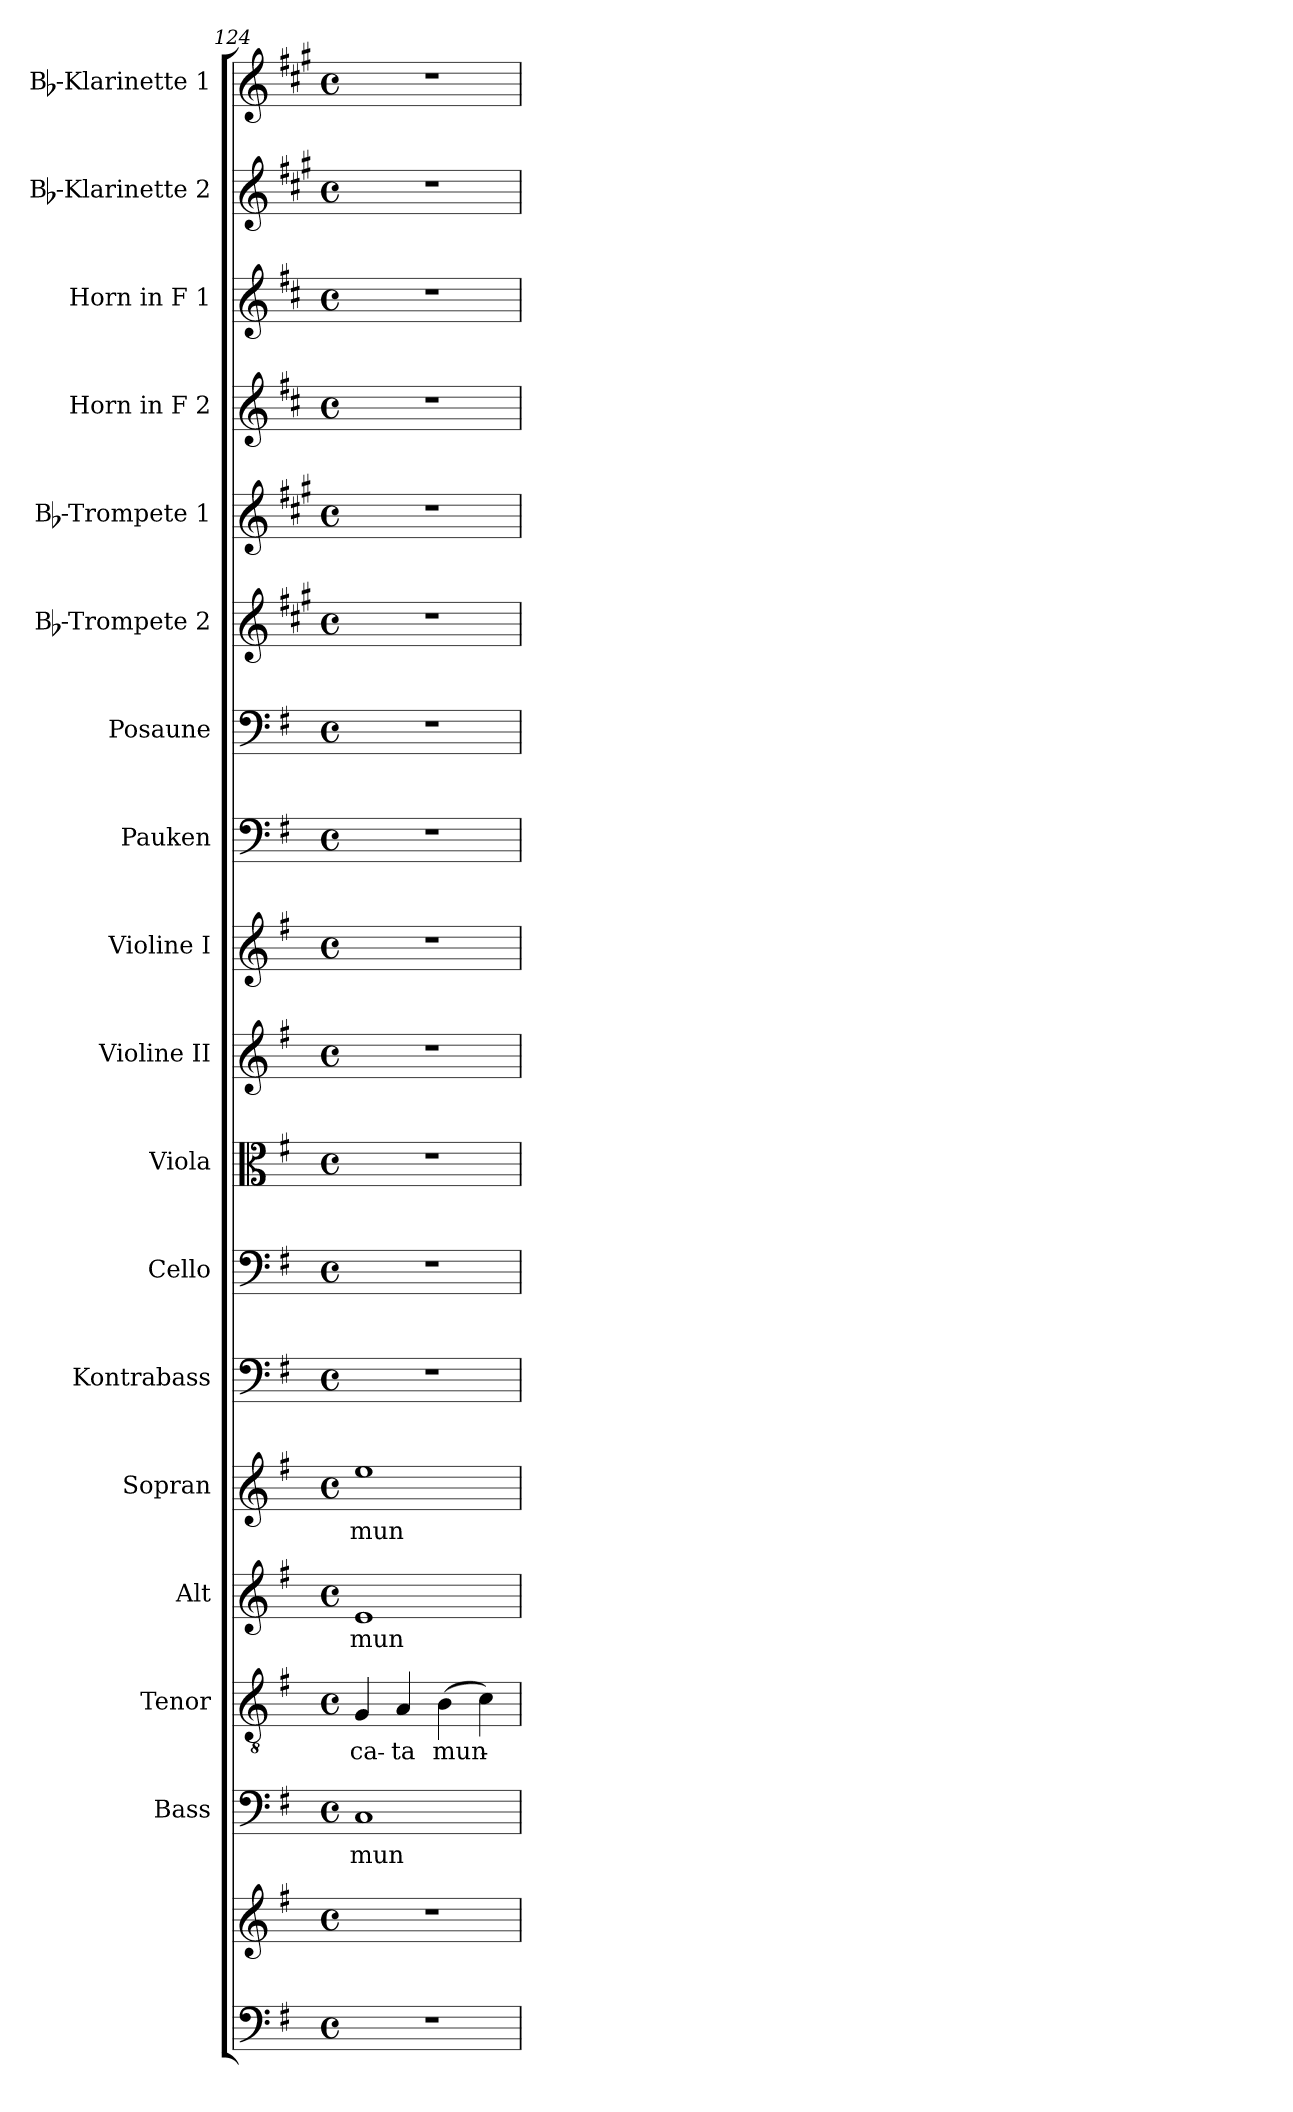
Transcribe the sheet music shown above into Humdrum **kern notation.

**kern	**kern	**kern	**text	**kern	**text	**kern	**text	**kern	**text	**kern	**kern	**kern	**kern	**kern	**kern	**kern	**kern	**kern	**kern	**kern	**kern	**kern
*part18	*part18	*part17	*part17	*part16	*part16	*part15	*part15	*part14	*part14	*part13	*part12	*part11	*part10	*part9	*part8	*part7	*part6	*part5	*part4	*part3	*part2	*part1
*staff19	*staff18	*staff17	*staff17	*staff16	*staff16	*staff15	*staff15	*staff14	*staff14	*staff13	*staff12	*staff11	*staff10	*staff9	*staff8	*staff7	*staff6	*staff5	*staff4	*staff3	*staff2	*staff1
*	*	*I"Bass	*	*I"Tenor	*	*I"Alt	*	*I"Sopran	*	*I"Kontrabass	*I"Cello	*I"Viola	*I"Violine II	*I"Violine I	*I"Pauken	*I"Posaune	*I"Bb-Trompete 2	*I"Bb-Trompete 1	*I"Horn in F 2	*I"Horn in F 1	*I"Bb-Klarinette 2	*I"Bb-Klarinette 1
*	*	*I'B.	*	*I'T.	*	*I'A.	*	*I'S.	*	*I'Kb.	*	*I'Vla.	*I'Vl. II	*I'Vl. I	*I'Pk.	*I'Pos.	*I'Bb Trp. 2	*I'Bb Trp. 1	*	*	*I'Bb Kl. 2	*I'Bb Kl. 1
*clefF4	*clefG2	*clefF4	*	*clefGv2	*	*clefG2	*	*clefG2	*	*clefF4	*clefF4	*clefC3	*clefG2	*clefG2	*clefF4	*clefF4	*clefG2	*clefG2	*clefG2	*clefG2	*clefG2	*clefG2
*	*	*	*	*	*	*	*	*	*	*ITrd7c12	*	*	*	*	*	*	*ITrd1c2	*ITrd1c2	*ITrd4c7	*ITrd4c7	*ITrd1c2	*ITrd1c2
*k[f#]	*k[f#]	*k[f#]	*	*k[f#]	*	*k[f#]	*	*k[f#]	*	*k[f#]	*k[f#]	*k[f#]	*k[f#]	*k[f#]	*k[f#]	*k[f#]	*k[f#]	*k[f#]	*k[f#]	*k[f#]	*k[f#]	*k[f#]
*G:	*G:	*G:	*	*G:	*	*G:	*	*G:	*	*G:	*G:	*G:	*G:	*G:	*G:	*G:	*G:	*G:	*G:	*G:	*G:	*G:
*M4/4	*M4/4	*M4/4	*	*M4/4	*	*M4/4	*	*M4/4	*	*M4/4	*M4/4	*M4/4	*M4/4	*M4/4	*M4/4	*M4/4	*M4/4	*M4/4	*M4/4	*M4/4	*M4/4	*M4/4
*met(c)	*met(c)	*met(c)	*	*met(c)	*	*met(c)	*	*met(c)	*	*met(c)	*met(c)	*met(c)	*met(c)	*met(c)	*met(c)	*met(c)	*met(c)	*met(c)	*met(c)	*met(c)	*met(c)	*met(c)
=124	=124	=124	=124	=124	=124	=124	=124	=124	=124	=124	=124	=124	=124	=124	=124	=124	=124	=124	=124	=124	=124	=124
!	!	!	!LO:LY:b	!	!LO:LY:b	!	!LO:LY:b	!	!LO:LY:b	!	!	!	!	!	!	!	!	!	!	!	!	!
1r	1r	1C	mun-	4G/	-ca-	1e	mun-	1ee	mun-	1r	1r	1r	1r	1r	1r	1r	1r	1r	1r	1r	1r	1r
!	!	!	!	!	!LO:LY:b	!	!	!	!	!	!	!	!	!	!	!	!	!	!	!	!	!
.	.	.	.	4A/	-ta	.	.	.	.	.	.	.	.	.	.	.	.	.	.	.	.	.
!	!	!	!	!	!LO:LY:b	!	!	!	!	!	!	!	!	!	!	!	!	!	!	!	!	!
.	.	.	.	(>4B\	mun-	.	.	.	.	.	.	.	.	.	.	.	.	.	.	.	.	.
.	.	.	.	4c\)	.	.	.	.	.	.	.	.	.	.	.	.	.	.	.	.	.	.
=	=	=	=	=	=	=	=	=	=	=	=	=	=	=	=	=	=	=	=	=	=	=
*-	*-	*-	*-	*-	*-	*-	*-	*-	*-	*-	*-	*-	*-	*-	*-	*-	*-	*-	*-	*-	*-	*-
